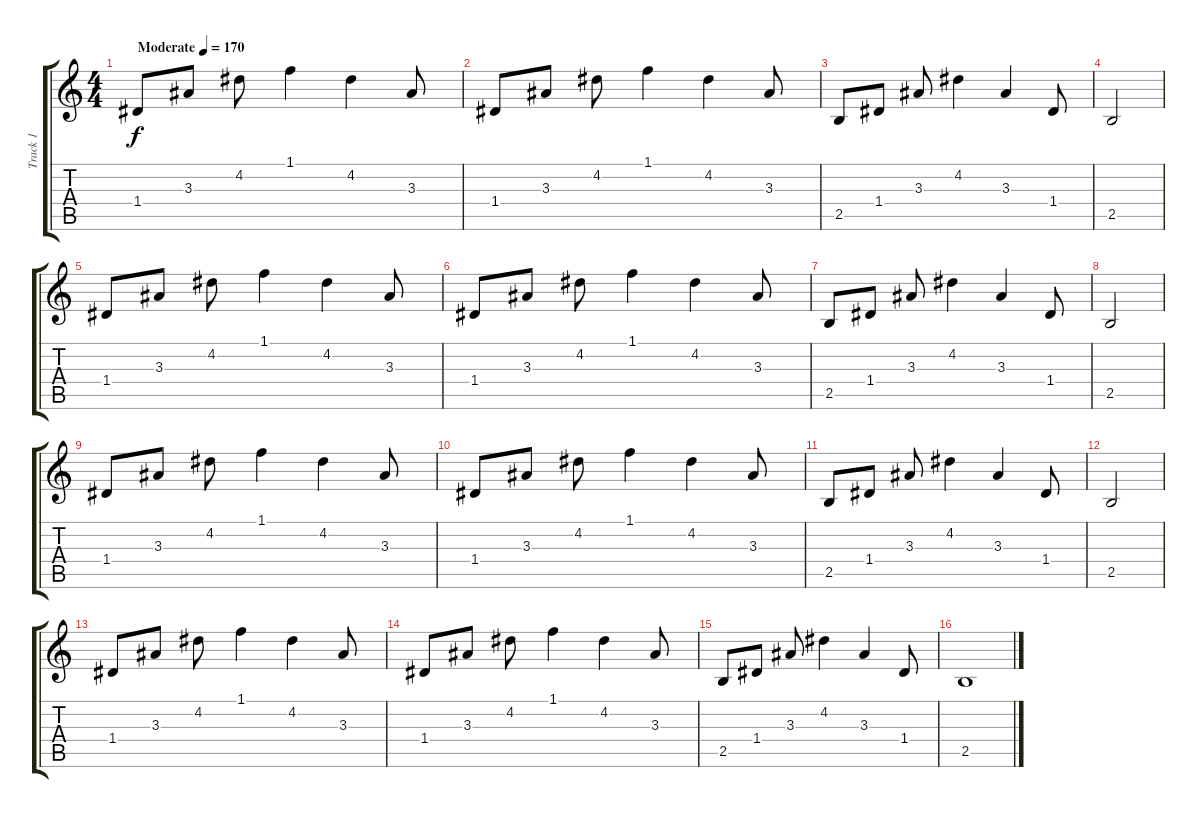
\track ("Track 1" "Track 1") {instrument acousticguitarsteel}
\staff {score tabs}
\tuning (E4 B3 G3 D3 A2 E2) {hide}
\ts (4 4)
\tempo (170 "Moderate")
\clef g2
\ks c
1.4.8{dy f instrument acousticguitarsteel} 3.3.8 4.2.8 1.1.4 4.2.4 3.3.8 |
1.4.8 3.3.8 4.2.8 1.1.4 4.2.4 3.3.8 |
2.5.8 1.4.8 3.3.8 4.2.4 3.3.4 1.4.8 |
2.5.2 |
1.4.8 3.3.8 4.2.8 1.1.4 4.2.4 3.3.8 |
1.4.8 3.3.8 4.2.8 1.1.4 4.2.4 3.3.8 |
2.5.8 1.4.8 3.3.8 4.2.4 3.3.4 1.4.8 |
2.5.2 |
1.4.8 3.3.8 4.2.8 1.1.4 4.2.4 3.3.8 |
1.4.8 3.3.8 4.2.8 1.1.4 4.2.4 3.3.8 |
2.5.8 1.4.8 3.3.8 4.2.4 3.3.4 1.4.8 |
2.5.2 |
1.4.8 3.3.8 4.2.8 1.1.4 4.2.4 3.3.8 |
1.4.8 3.3.8 4.2.8 1.1.4 4.2.4 3.3.8 |
2.5.8 1.4.8 3.3.8 4.2.4 3.3.4 1.4.8 |
2.5.1
